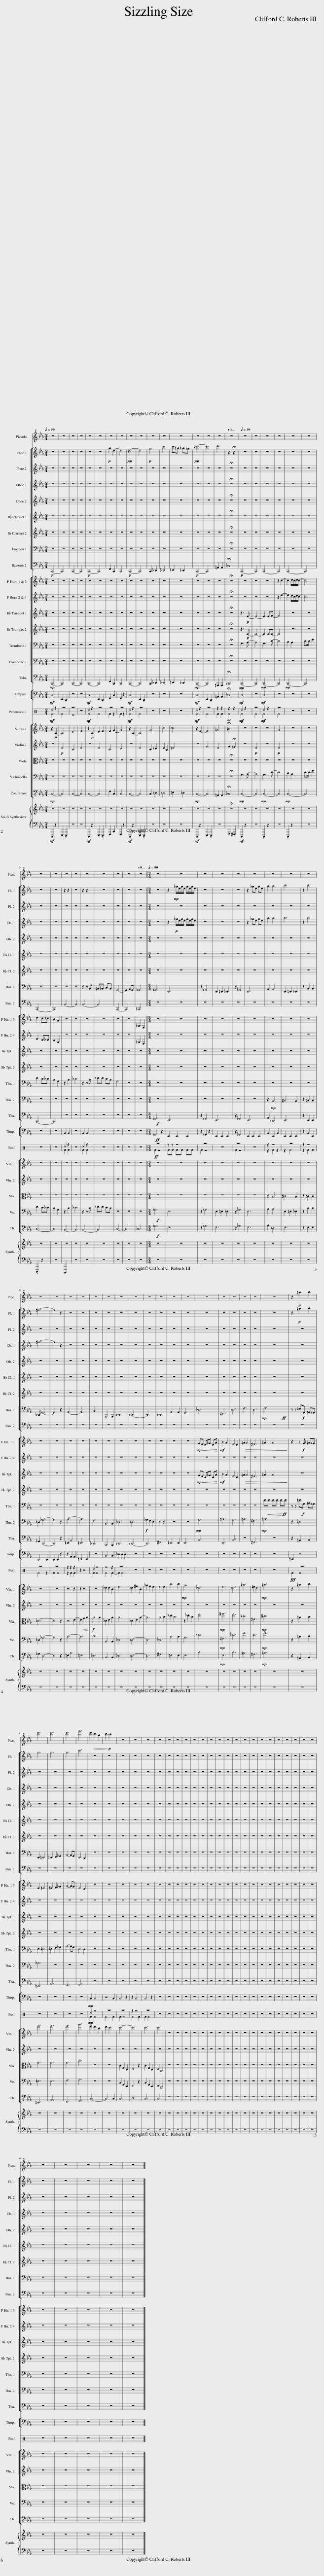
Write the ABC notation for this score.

X:1
%%score 1 [ [ 2 ] [ 3 ] [ ] [ 4 5 ] ] [ [ 6 7 ] [ 8 9 ] [ 10 11 ] 12 ] 13 ( 14 15 ) [ [ 16 17 ] 18 19 20 ] 21
L:1/8
Q:1/4=50
M:2/4
I:linebreak $
K:Eb
V:1 treble transpose=12
V:2 treble
V:3 treble
V:4 bass
V:5 bass
V:6 treble transpose=-7
V:7 treble transpose=-7
V:8 treble transpose=-2
V:9 treble transpose=-2
V:10 bass
V:11 bass
V:12 bass
V:13 bass
V:14 perc
K:none
V:15 perc
K:none
V:16 treble
V:17 treble
V:18 alto
V:19 bass
V:20 bass transpose=-12
V:21 bass
V:1
 z4 | z4 | z4 | z4 | z4 | %5
 z4 | z4 | z4 | z4 | z4 | %10
 z4 | z4 | z4 | z4 | z4 | %15
 z4 |[Q:1/4=30] z4 |[Q:1/4=50] z4 | z4 | z4 | %20
 z4 | z4 | z4 |$ z4 | z4 | %25
 z4 | z4 | z4 | z4 | z4 | %30
 z4 |[Q:1/4=30] z4 ||[M:3/4][Q:1/4=80] z6 | z6 | z6 | %35
 z6 | z6 | z6 | z6 | z6 | %40
 z6 |$ z6 | z6 | z6 | z6 | %45
 z6 | z6 | z6 | z6 | z6 | %50
 z6 | z6 | z6 | z6 | z6 | %55
 z6 | z6 | z6 | z6 | z2!p! =a2 b2 |$ %60
 e'6 | e'6 | e'6 | g'6 | e'2!>(! d'2 b2 | %65
 d'2!>)!!p! c'4 | z6 | z6 | z6 | z6 | %70
 z6 | z6 | z6 | z6 | z6 | %75
 z6 | z6 | z6 | z6 | z6 | %80
 z6 | z6 | z6 | z6 | z6 | %85
 z6 | z6 | z6 |$ z6 | z6 | %90
 z6 | z6 | z6 |] %93
V:2
 z4 | z4 | z4 | z4 | z4 | %5
 z4 |!p! a2 e2- | e4 |!pp! =e4- | e4 | %10
!p! g4 | c'4 | c'=a _a_g |!pp! ^c'4- | c'4 | %15
 d'4 | z2 !fermata!z2 | z4 | z4 | z4 | %20
 z4 | z4 | z4 |$ z4 | z4 | %25
 z2 z2 | z4 | z2 z2 | z4 | z4 | %30
 z4 | z4 ||[M:3/4] z6 | z2!mp! _g/e/g/e/ g/e/g/e/ | z6 | %35
 z6 | z6 | z2 _ge ge | a2 a4 | b6 | %40
 z2 b4 |$ ^f6- | f4 z2 | z6 | z6 | %45
 z6 | z6 | z6 | z6 | z6 | %50
 z6 | z6 | z6 | z6 | z6 | %55
 z6 | z6 | z6 | z6 | z2!p! =a2 b2 |$ %60
 g6 | g6 | g6 | c'6 | z6 | %65
 z6 | z6 | z6 | z6 | z6 | %70
 z6 | z6 | z6 | z6 | z6 | %75
 z6 | z6 | z6 | z6 | z6 | %80
 z6 | z6 | z6 | z6 | z6 | %85
 z6 | z6 | z6 |$ z6 | z6 | %90
 z6 | z6 | z6 |] %93
V:3
 z4 | z4 | z4 | z4 | z4 | %5
 z4 | z4 | z4 | z4 | z4 | %10
 z4 | z4 | z4 | z4 | z4 | %15
 z4 | !fermata!z4 | z4 | z4 | z4 | %20
 z4 | z4 | z4 |$ z4 | z4 | %25
 z4 | z4 | z4 | z4 | z4 | %30
 z4 | z4 ||[M:3/4] z6 | z2!p! _g/e/g/e/ g/e/g/e/ | z6 | %35
 z6 | z6 | z2 _ge ge | a2 a4 | b6 | %40
 z2 b4 |$ ^f6- | f4 z2 | z6 | z6 | %45
 z6 | z6 | z6 | z6 | z6 | %50
 z6 | z6 | z6 | z6 | z6 | %55
 z6 | z6 | z6 | z6 | z6 |$ %60
 z6 | z6 | z6 | z6 | z6 | %65
 z6 | z6 | z6 | z6 | z6 | %70
 z6 | z6 | z6 | z6 | z6 | %75
 z6 | z6 | z6 | z6 | z6 | %80
 z6 | z6 | z6 | z6 | z6 | %85
 z6 | z6 | z6 |$ z6 | z6 | %90
 z6 | z6 | z6 |] %93
V:4
 z4 | z4 | z4 | z4 | z4 | %5
 z4 | z4 | z4 | z4 | z4 | %10
 z4 | z4 | z4 | z4 | z4 | %15
 z4 | !fermata!z4 | z4 | z4 | z4 | %20
 z4 | z4 | z4 |$ z4 | z4 | %25
 z4 | z4 | z2 z B,, | =B,,_B,, C,B,, | G,,4- | %30
 G,,2 A,,G,, | _G,,4 ||[M:3/4] _G,,6 | E,,6 | z2 _G,,4 | %35
 E,,2 =E,,2 _E,,2 | z2 _G,,4 | E,,6 | A,,2 A,,4 | E,,2 =E,,2 _E,,2 | %40
 z2 B,,2 B,,2 |$ _D,,2 _G,,4- | G,,4 z2 | A,,6- | A,,6 | %45
 B,,6 | B,,,4 B,,,2 | _D,,6 | _D,,6- | D,,6 | %50
 _D,,6 | A,,4 A,,2 | G,,6 | _D,6 | ^F,,6 | %55
 _D,6 | F,6 | D,6 |!mp! F,6!ff! | z z =E,!f!G,, =A,,_G,, |$ %60
 E,,2 =E,,4 | =E,,2 F,,2 _G,,2 | A,,4- A,,G,, | E,,4 D,,2 | z6 | %65
 z6 | z6 | z6 | z6 | z6 | %70
 z6 | z6 | z6 | z6 | z6 | %75
 z6 | z6 | z6 | z6 | z6 | %80
 z6 | z6 | z6 | z6 | z6 | %85
 z6 | z6 | z6 |$ z6 | z6 | %90
 z6 | z6 | z6 |] %93
V:5
!p! C,,4- | C,,4 | C,,4- | C,,4 |!p! C,,4- | %5
 C,,4 | F,,2 C,,2 | C,,4 |!p! C,,4- | C,,4 | %10
 C,,2 _D,,2 | _D,,4 | =E,,2 _D,,2 |!p! C,,4- | C,,4 | %15
 =A,,2 A,,2 | !fermata!_C,4 |!p! C,,4- | C,,4 | C,,4- | %20
 C,,4 | C,,4- | C,,4 |$ C,,4- | C,,4 | %25
 B,,4- | B,,4 | B,,4- | B,,4 | C,,4- | %30
 C,,4 | _C,,4 ||[M:3/4] z6 | z6 | z6 | %35
 z6 | z6 | z6 | z6 | z6 | %40
 z6 |$ z6 | z6 | z6 | z6 | %45
 z6 | z6 | z6 | z6 | z6 | %50
 z6 | z6 | z6 | z6 | z6 | %55
 z6 | z6 | z6 | z6 | z6 |$ %60
 z6 | z6 | z6 | z6 | z6 | %65
 z6 | z6 | z6 | z6 | z6 | %70
 z6 | z6 | z6 | z6 | z6 | %75
 z6 | z6 | z6 | z6 | z6 | %80
 z6 | z6 | z6 | z6 | z6 | %85
 z6 | z6 | z6 |$ z6 | z6 | %90
 z6 | z6 | z6 |] %93
V:6
 z4 | z4 | z4 | z4 | z4 | %5
 z4 | z4 | z4 | z4 | z4 | %10
 z4 | z4 | z4 | z4 | z4 | %15
 z4 | !fermata!z4 | z4 | z4 | z4 | %20
 z2 g2- | g2 =a/g/a/g/- | g4 |$ =a2 g_g | f2 d2 | %25
 z4 | z4 | z4 | z4 | z4 | %30
 z4 | _D2 B,2 ||[M:3/4] z6 | z6 | z6 | %35
 z6 | z6 | z6 | z6 | z6 | %40
 z6 |$ z6 | z6 | z6 | z6 | %45
 z6 | z6 | z6 | z6 | z6 | %50
 z6 | z6 | z6 |!mp! d!<(!c B_d Be!<)! |!mf! f4 e2 | %55
 c4 B2 | =e2!>(! e4 | ^c6 | =e2 e4!>)! | z2 z!f! d =e_d |$ %60
 B2 =B4 | =B2 c2 _d2 | e4- ed | B4 =A2 | z6 | %65
 z6 | z6 | z6 | z6 | z6 | %70
 z6 | z6 | z6 | z6 | z6 | %75
 z6 | z6 | z6 | z6 | z6 | %80
 z6 | z6 | z6 | z6 | z6 | %85
 z6 | z6 | z6 |$ z6 | z6 | %90
 z6 | z6 | z6 |] %93
V:7
 z4 | z4 | z4 | z4 | z4 | %5
 z4 | z4 | z4 | z4 | z4 | %10
 z4 | z4 | z4 | z4 | z4 | %15
 z4 | !fermata!z4 | z4 | z4 | z4 | %20
 z2 b2- | b2 =a/g/a/g/- | g4 |$ =A2 G_G | F2 D2 | %25
 z4 | z4 | z4 | z4 | z4 | %30
 z4 | _D2 B,2 ||[M:3/4] z6 | z6 | z6 | %35
 z6 | z6 | z6 | z6 | z6 | %40
 z6 |$ z6 | z6 | z6 | z6 | %45
 z6 | z6 | z6 | z6 | z6 | %50
 z6 | z6 | z6 | z6 | z6 | %55
 z6 | z6 | z6 | z6 | z6 |$ %60
 z6 | z6 | z6 | z6 | z6 | %65
 z6 | z6 | z6 | z6 | z6 | %70
 z6 | z6 | z6 | z6 | z6 | %75
 z6 | z6 | z6 | z6 | z6 | %80
 z6 | z6 | z6 | z6 | z6 | %85
 z6 | z6 | z6 |$ z6 | z6 | %90
 z6 | z6 | z6 |] %93
V:8
 z4 | z4 | z4 | z4 | z4 | %5
 z4 | z4 | z4 | z4 | z4 | %10
 z4 | z4 | z4 | z4 | z4 | %15
 z4 | !fermata!z4 | z3!p! F- | F4- | F2 FG- | %20
 G4 | z4 | z4 |$ z4 | z4 | %25
 z4 | z4 | z4 | z4 | z4 | %30
 z4 | z4 ||[M:3/4] z6 | z6 | z6 | %35
 z6 | z6 | z6 | z6 | z6 | %40
 z6 |$ z6 | z6 | z6 | z6 | %45
 z6 | z6 | z6 | z6 | z6 | %50
 z6 | z6 | z6 |!mp! =A!<(!G F_A FB!<)! |!mf! c4 B2 | %55
 G4 F2 | =B2!>(! B4 | ^G6 | =B2 B4!>)! | z6 |$ %60
 z6 | z6 | z6 | z6 | z6 | %65
 z6 | z6 | z6 | z6 | z6 | %70
 z6 | z6 | z6 | z6 | z6 | %75
 z6 | z6 | z6 | z6 | z6 | %80
 z6 | z6 | z6 | z6 | z6 | %85
 z6 | z6 | z6 |$ z6 | z6 | %90
 z6 | z6 | z6 |] %93
V:9
 z4 | z4 | z4 | z4 | z4 | %5
 z4 | z4 | z4 | z4 | z4 | %10
 z4 | z4 | z4 | z4 | z4 | %15
 z4 | !fermata!z4 | z3!p! D- | D4- | D2 DD- | %20
 D4 | z4 | z4 |$ z4 | z4 | %25
 z4 | z4 | z4 | z4 | z4 | %30
 z4 | z4 ||[M:3/4] z6 | z6 | z6 | %35
 z6 | z6 | z6 | z6 | z6 | %40
 z6 |$ z6 | z6 | z6 | z6 | %45
 z6 | z6 | z6 | z6 | z6 | %50
 z6 | z6 | z6 | z6 | z6 | %55
 z6 | z6 | z6 | z6 | z6 |$ %60
 z6 | z6 | z6 | z6 | z6 | %65
 z6 | z6 | z6 | z6 | z6 | %70
 z6 | z6 | z6 | z6 | z6 | %75
 z6 | z6 | z6 | z6 | z6 | %80
 z6 | z6 | z6 | z6 | z6 | %85
 z6 | z6 | z6 |$ z6 | z6 | %90
 z6 | z6 | z6 |] %93
V:10
 z4 | z4 | z4 | z4 | z4 | %5
 z4 | z4 | z4 | z4 | z4 | %10
 z4 | z4 | z4 | z4 | z4 | %15
 z4 | !fermata!z4 | G,3 A,- | A,4 | G,3 C- | %20
 C4 | B,2 A,2 | C>C E2 |$ D2 C_C | B,2 G,2 | %25
 z2 B,2 | _C4 | z2 z B, | _DD CB, | G,4 | %30
 z4 | z4 ||[M:3/4] z6 | z6 | z6 | %35
 z6 | z6 | z6 | z6 | z6 | %40
 z6 |$ z6 | z6 | z6 | z6 | %45
 z6 | z6 | z6 | z6 | z6 | %50
 z6 | z6 | z6 | z6 | z6 | %55
 z6 | z6 | z6 | E!<(!E EE E!<)!!ff!E | z z =E!f!G, =A,_G, |$ %60
 E,2 =E,4 | =E,2 F,2 _G,2 | A,4- A,G, | E,4 D,2 | z6 | %65
 z6 | z6 | z6 | z6 | z6 | %70
 z6 | z6 | z6 | z6 | z6 | %75
 z6 | z6 | z6 | z6 | z6 | %80
 z6 | z6 | z6 | z6 | z6 | %85
 z6 | z6 | z6 |$ z6 | z6 | %90
 z6 | z6 | z6 |] %93
V:11
 z4 | z4 | z4 | z4 | z4 | %5
 z4 | z4 | z4 | z4 | z4 | %10
 z4 | z4 | z4 | z4 | z4 | %15
 z4 | !fermata!z4 | z4 | z4 | z4 | %20
 z4 | z4 | z4 |$ z4 | z4 | %25
 z4 | z4 | z4 | z4 | z4 | %30
 z4 | z4 ||[M:3/4] z6 | z6 | z6 | %35
 z6 | z6 | z6 | z2!mp! B,,4 | ^C,4 B,,2 | %40
 z2 ^C,2 C,2 |$ _D,2 _G,4- | G,4 z2 | A,6- | A,6 | %45
 F,6 | B,,4 B,,2 | _D,6 | _D,6 |!f! _G,2 F,2 E,2 | %50
 E,4 z2 | z6 | z6 |!mp! G,6 | ^A,6 | %55
 G,6 | =A,6 | ^F,6 |!mp! =A,6 | z2 =E,4 |$ %60
 _G,6 | z6 | z6 | z6 | z6 | %65
 z6 | z6 | z6 | z6 | z6 | %70
 z6 | z6 | z6 | z6 | z6 | %75
 z6 | z6 | z6 | z6 | z6 | %80
 z6 | z6 | z6 | z6 | z6 | %85
 z6 | z6 | z6 |$ z6 | z6 | %90
 z6 | z6 | z6 |] %93
V:12
!mp! C,,4- | C,,4 | C,,4- | C,,4 | C,,4- | %5
 C,,4 | F,,2 C,,2 | C,,4 | C,,4- | C,,4 | %10
 C,,2 _D,,2 | _D,,4 | =E,,2 _D,,2 |!mp! C,,4- | C,,4 | %15
 =A,,,2 A,,,2 | !fermata!_C,,4 |!mp! C,,4- | C,,4 |!mp! C,,4- | %20
 C,,4 |!mp! C,,4- | C,,4 |$ C,,4- | C,,4 | %25
 z4 | z4 | z4 | z4 | z4 | %30
 z4 | z4 ||[M:3/4] _G,,6!f! | E,,6 | z2 _G,,4 | %35
 E,,6 | z2 _G,,4 | E,,6 | A,,2 _D,,4 | E,,6 | %40
 z2 E,,2 E,,2 |$ _G,,2 D,,4- | D,,4 z2 | =E,,2 A,,4 | =E,,6 | %45
 _D,,6 | B,,,4 B,,,2 | _D,,6 | _D,,6- | D,,6 | %50
 ^F,,6 | =E,,4 E,,2 | E,,6 | B,,6 | E,,6 | %55
 B,,6 | z6 | ^F,,6 | z6 | z2 =A,,2 B,,2 |$ %60
 =E,,6 | A,,6 | F,,6 | G,,6 | z6 | %65
 z6 | z6 | z6 | z6 | z6 | %70
 z6 | z6 | z6 | z6 | z6 | %75
 z6 | z6 | z6 | z6 | z6 | %80
 z6 | z6 | z6 | z6 | z6 | %85
 z6 | z6 | z6 |$ z6 | z6 | %90
 z6 | z6 | z6 |] %93
V:13
!mf! C,4 | .E,,2 .D,,2 | z4 | z4 |!mf! C,4 | %5
 .E,,2 .D,,2 | F,,2 C,2 | F,,2 z2 |!mf! C,4 | .E,,2 .D,,2 | %10
 z4 | z4 | z4 |!mf! C,4 | .E,,2 .D,,2 | %15
 =A,,2 A,,2 | !fermata!_C,4 |!mf! C,4 | z4 |!mf! C,4 | %20
 z4 | z4 | z4 |$ z4 | z4 | %25
 B,,2 B,,2 | z4 | B,,2 B,,2 | z4 | z4 | %30
 z4 | z4 ||[M:3/4] _G,,4 z2!ff! | E,,2 E,,2 E,,2 | z2 _G,,2 z2 | %35
 E,,2 E,,2 E,,2 | z2 _G,,4 | E,,2 E,,2 E,,2 | B,,2 E,,2 B,,2 | E,,2 E,,2 E,,2 | %40
 z2 B,,2 E,,2 |$ D,,4 D,,2 | D,,2 D,,2 z2 | z2 A,,2 A,,2 | =E,,4 E,,2 | %45
 z6 | B,,4 B,,2 | _D,2 D,2 D,2 | z6 | z6 | %50
 z6 | z6 | z6 | z6 | z6 | %55
 z6 | z6 | z6 | z6 | =E,,2 z4 |$ %60
 z6 | z6 | z6 | z6 |!mp! C,2 C,4 | %65
 z4 C,2 | C,4 z2 | z2 C,4 | C,4 z2 | z6 | %70
 z6 | z6 | z6 | z6 | z6 | %75
 z6 | z6 | z6 | z6 | z6 | %80
 z6 | z6 | z6 | z6 | z6 | %85
 z6 | z6 | z6 |$ z6 | z6 | %90
 z6 | z6 | z6 |] %93
V:14
[K:C]!mf!!mf! ^d2 z2 | z4 | z4 | z4 |!mf!!mf! ^d2 z2 | %5
 z4 | z4 | z4 |!mf!!mf! ^d2 z2 | z4 | %10
 z4 | z4 | z4 |!mf!!mf! ^d2 z2 | z4 | %15
 z2 z2 | z2 z2 |!mf!!mf! ^d2 z2 | z4 |!mf!!mf! ^d2 z2 | %20
 z4 | z4 | z4 |$ z4 | z4 | %25
 ^d2 z2 | z4 | ^d2 z2 | z4 | z4 | %30
 z4 | z4 ||[M:3/4]!ff! z6 | z z z4 | z6 | %35
 z6 | z6 | z6 | z2 z4 | z6 | %40
 z2 z4 |$ z6 | z6 | z2 z2 z2 | z2 z4 | %45
 ^d2 z4 | z4 z2 | z6 | z6 | z6 | %50
 z6 | z6 | z6 | z6 | z6 | %55
 z6 | z6 | z6 | z6 |!fff! z6 |$ %60
 z6 | z6 | z6 | z6 |!mp! ^d2 z4 | %65
 z6 | z6 | z2 z4 | z6 | z6 | %70
 z6 | z6 | z6 | z6 | z6 | %75
 z6 | z6 | z6 | z6 | z6 | %80
 z6 | z6 | z6 | z6 | z6 | %85
 z6 | z6 | z6 |$ z6 | z6 | %90
 z6 | z6 | z6 |] %93
V:15
[K:C] F4 | F4 | z4 | x4 | F4 | %5
 F4 | F2 z2 | F2 z2 | F4 | F4 | %10
 x4 | x4 | x4 | F4 | F4 | %15
 F2 F2 | !fermata!F4 | F4 | F4 | F4 | %20
 F4 | x4 | x4 |$ x4 | x4 | %25
 F2 F2 | x4 | F2 F2 | x4 | x4 | %30
 x4 | x4 ||[M:3/4] F2 z4 | FF FF FF | F2 z4 | %35
 x6 | F2 z4 | x6 | z2 F2 z2 | z2 F4 | %40
 z2 F2 F2 |$ F4 z2 | F2 z4 | z2 F2 F2 | x6 | %45
 F2 z4 | F4 F2- | F2 F4 | x6 | x6 | %50
 x6 | x6 | x6 | x6 | x6 | %55
 x6 | x6 | x6 | x6 | F2 z4 |$ %60
 x6 | x6 | x6 | x6 | F2 F4 | %65
 F4 F2 | F2 z4 | F4 F2- | F2 F4 | x6 | %70
 x6 | x6 | x6 | x6 | x6 | %75
 x6 | x6 | x6 | x6 | x6 | %80
 x6 | x6 | x6 | x6 | x6 | %85
 x6 | x6 | x6 |$ x6 | x6 | %90
 x6 | x6 | x6 |] %93
V:16
 z2!p! C2- | C4 | E4 | F4 | z2!p! C2 | %5
 E2 F2 | F2 G2- | G4 | z2 C2- | C4 | %10
 G4 | c4 | _c4 | z2 F2- | F4 | %15
 =A4 | !fermata!=B4 | z4 | z4 | z4 | %20
 G4 | z4 | z4 |$ z4 | z4 | %25
 z4 | z4 | z4 | z4 | z4 | %30
 z4 | z4 ||[M:3/4] z6 | z6 | z6 | %35
 z6 | z6 | z6 | z6 | z6 | %40
 z6 |$ z6 | z6 | z4 z2 | z2 z4 | %45
 z6 | _d2 d2 B2 | e6 | _d2 ^f2 B2 | _g2 f2 e2 | %50
 e4 e2 | b4 b2 |!mp! g6 | _d6 | e6 | %55
 _d6 | =a6 | =e2 d4 |!mp! =a6 | z2 =a2 b2 |$ %60
 e'6 | e'6 | e'6 | g'6 | e'2 d'2 b2 | %65
 d'2 c'4 | c'6- | c'6 | c'6 | c'6 | %70
 z6 | z6 | z6 | z6 | z6 | %75
 z6 | z6 | z6 | z6 | z6 | %80
 z6 | z6 | z6 | z6 | z6 | %85
 z6 | z6 | z6 |$ z6 | z6 | %90
 z6 | z6 | z6 |] %93
V:17
 z4 |!p! E4 | C4 | E4 | z4 | %5
 E4 | C4 | D4 | z4 | E4 | %10
 C2 _D2 | E2 B,2 | =E4 | z4 | G4 | %15
 E4 | G2 !fermata!^F2 | z4 |!p! E4 | z4 | %20
!p! E4 | z4 | z4 |$ z4 | z4 | %25
 z4 | z4 | z4 | z4 | z4 | %30
 z4 | z4 ||[M:3/4] z6 | z6 | z6 | %35
 z6 | z6 | z6 | z6 | z6 | %40
 z6 |$ z6 | z6 | z6 | z6 | %45
 z6 | z6 | z6 | z6 | z6 | %50
 z6 | z6 | z6 | z6 | z6 | %55
 z6 | z6 | z6 | z6 | z6 |$ %60
 z6 | z6 | z6 | z6 | z6 | %65
 z6 | z6 | z6 | z6 | z6 | %70
 z6 | z6 | z6 | z6 | z6 | %75
 z6 | z6 | z6 | z6 | z6 | %80
 z6 | z6 | z6 | z6 | z6 | %85
 z6 | z6 | z6 |$ z6 | z6 | %90
 z6 | z6 | z6 |] %93
V:18
 z4 | z4 | z4 | z4 | z4 | %5
 z4 | z4 | z4 | z4 | z4 | %10
 z4 | z4 | z4 | z4 | z4 | %15
 z4 | !fermata!z4 | z4 | z4 | z4 | %20
 z4 | z4 | z4 |$ z4 | z4 | %25
 z4 | z4 | z4 | z4 | z4 | %30
 z4 | z4 ||[M:3/4] z6 | z6 | z6 | %35
 z6 | z6 | z6 | z2 B,4 | ^C4 B,2 | %40
 z2 ^C2 C2 |$ _D6- | D4 z2 | z4 E2- | E2!<(! G2 A2!<)! | %45
!f! A4 A2 | _D2 E2 A2 | A6 | _D2 E2 A2- | A6 | %50
 A4 B2 | _d2 B4 | z2 _d2 B2 | e6 |!mp! ^f6 | %55
 e6 | ^c6 | ^F6 |!mp! ^c6 | z2 =A2 B2 |$ %60
 G6 | G6 | G6 | c6 | z6 | %65
 z6 | C2 G,2 E,2 | F,4 z2 | C2 G,2 E,2 | F,2 C,4 | %70
 z6 | z6 | z6 | z6 | z6 | %75
 z6 | z6 | z6 | z6 | z6 | %80
 z6 | z6 | z6 | z6 | z6 | %85
 z6 | z6 | z6 |$ z6 | z6 | %90
 z6 | z6 | z6 |] %93
V:19
 z4 | z4 | z4 | z4 | z4 | %5
 z4 | z4 | z4 | z4 | z4 | %10
 z4 | z4 | z4 | z4 | z4 | %15
 z4 | !fermata!z4 | G,3 A,- | A,4 | G,3 C- | %20
 C4 | B,2 A,2 | C>C E2 |$ D2 C_C | B,2 G,2 | %25
 z2 B,2 | _C4 | z2 z B, | _DD CB, | z4 | %30
 z4 | z4 ||[M:3/4] _G,6!f! | E,6 | z2 _G,4 | %35
 E,2 =E,2 _E,2 | z2 _G,4 | E,6 | A,2 A,4 | E,2 =E,2 _E,2 | %40
 z2 B,2 B,2 |$ _D,2 _G,4- | G,4 z2 | A,6- | A,6 | %45
 B,6 | B,,4 B,,2 | _D,6 | _D,6- | D,6 | %50
 _D,6 | A,4 A,2 | G,6 | _D6 |!mp! ^F,6 | %55
 _D6 | F6 | D6 |!mp! F6 | z2 =A,2 B,2 |$ %60
 =E,6 | E,6 | F,6 | G,6 | z6 | %65
 z6 | C,2 G,,2 E,,2 | F,,4 z2 | C,2 G,,2 E,,2 | F,,2 C,,4 | %70
 z6 | z6 | z6 | z6 | z6 | %75
 z6 | z6 | z6 | z6 | z6 | %80
 z6 | z6 | z6 | z6 | z6 | %85
 z6 | z6 | z6 |$ z6 | z6 | %90
 z6 | z6 | z6 |] %93
V:20
!mp! C,4- | C,4 | C,4- | C,4 | C,4- | %5
 C,4 | F,2 C,2 | C,4 | C,4- | C,4 | %10
 C,2 _D,2 | _D,4 | =E,2 _D,2 |!mp! C,4- | C,4 | %15
 =A,,2 A,,2 | !fermata!_C,4 |!mp! C,4- | C,4 |!mp! C,4- | %20
 C,4 |!mp! C,4- | C,4 |$ C,4- | C,4 | %25
 B,,4- | B,,4 | B,,4- | B,,4 | C,4- | %30
 C,4 | _C,4 ||[M:3/4] _G,6!f! | E,6 | z2 _G,4 | %35
 E,6 | z2 _G,4 | E,6 | A,2 _D,4 | E,6 | %40
 z2 E,2 E,2 |$ _G,2 D,4- | D,4 z2 | =E,2 A,4 | =E,6 | %45
 _D,6 | B,,4 B,,2 | _D,6 | _D,6- | D,6 | %50
 ^F,6 | =E,4 E,2 | E,6 | B,6 |!mp! E,6 | %55
 B,6 | =A,6 | ^F,6 |!mp! =A,6 | z2 =A,,2 B,,2 |$ %60
 =E,,6 | A,,6 | F,,6 | G,,6 | C,6- | %65
 C,4 C,2 | C,6 | D,6 | C,6 | C,6 | %70
 z6 | z6 | z6 | z6 | z6 | %75
 z6 | z6 | z6 | z6 | z6 | %80
 z6 | z6 | z6 | z6 | z6 | %85
 z6 | z6 | z6 |$ z6 | z6 | %90
 z6 | z6 | z6 |] %93
V:21
!mf! .C,,,2 z2 | .E,,,2 .D,,,2 | z4 | z4 |!mf! .C,,,2 z2 | %5
 .E,,,2 .D,,,2 | .F,,,2 .C,,2 | .F,,,2 z2 |!mf! .C,,,2 z2 | .E,,,2 .D,,,2 | %10
 z4 | z4 | z4 |!mf! .C,,,2 z2 | .E,,,2 .D,,,2 | %15
 z4 | .G,,,2 .^F,,,2 |!mf! .C,,,2 z2 | z4 | .C,,,2 z2 | %20
 z4 | .C,,,2 z2 | z4 |$ .C,,,2 z2 | z4 | %25
 .B,,,,2 x2 | z4 | z4 | z4 | z4 | %30
 z4 | z4 ||[M:3/4] z6 | z6 | z6 | %35
 z6 | z6 | z6 | z6 | z6 | %40
 z6 |$ z6 | z6 | z6 | z6 | %45
 z6 | z6 | z6 | z6 | z6 | %50
 z6 | z6 | z6 | z6 | z6 | %55
 z6 | z6 | z6 | z6 | z6 |$ %60
 z6 | z6 | z6 | z6 | z6 | %65
 z6 | z6 | z6 | z6 | z6 | %70
 z6 | z6 | z6 | z6 | z6 | %75
 z6 | z6 | z6 | z6 | z6 | %80
 z6 | z6 | z6 | z6 | z6 | %85
 z6 | z6 | z6 |$ z6 | z6 | %90
 z6 | z6 | z6 |] %93
